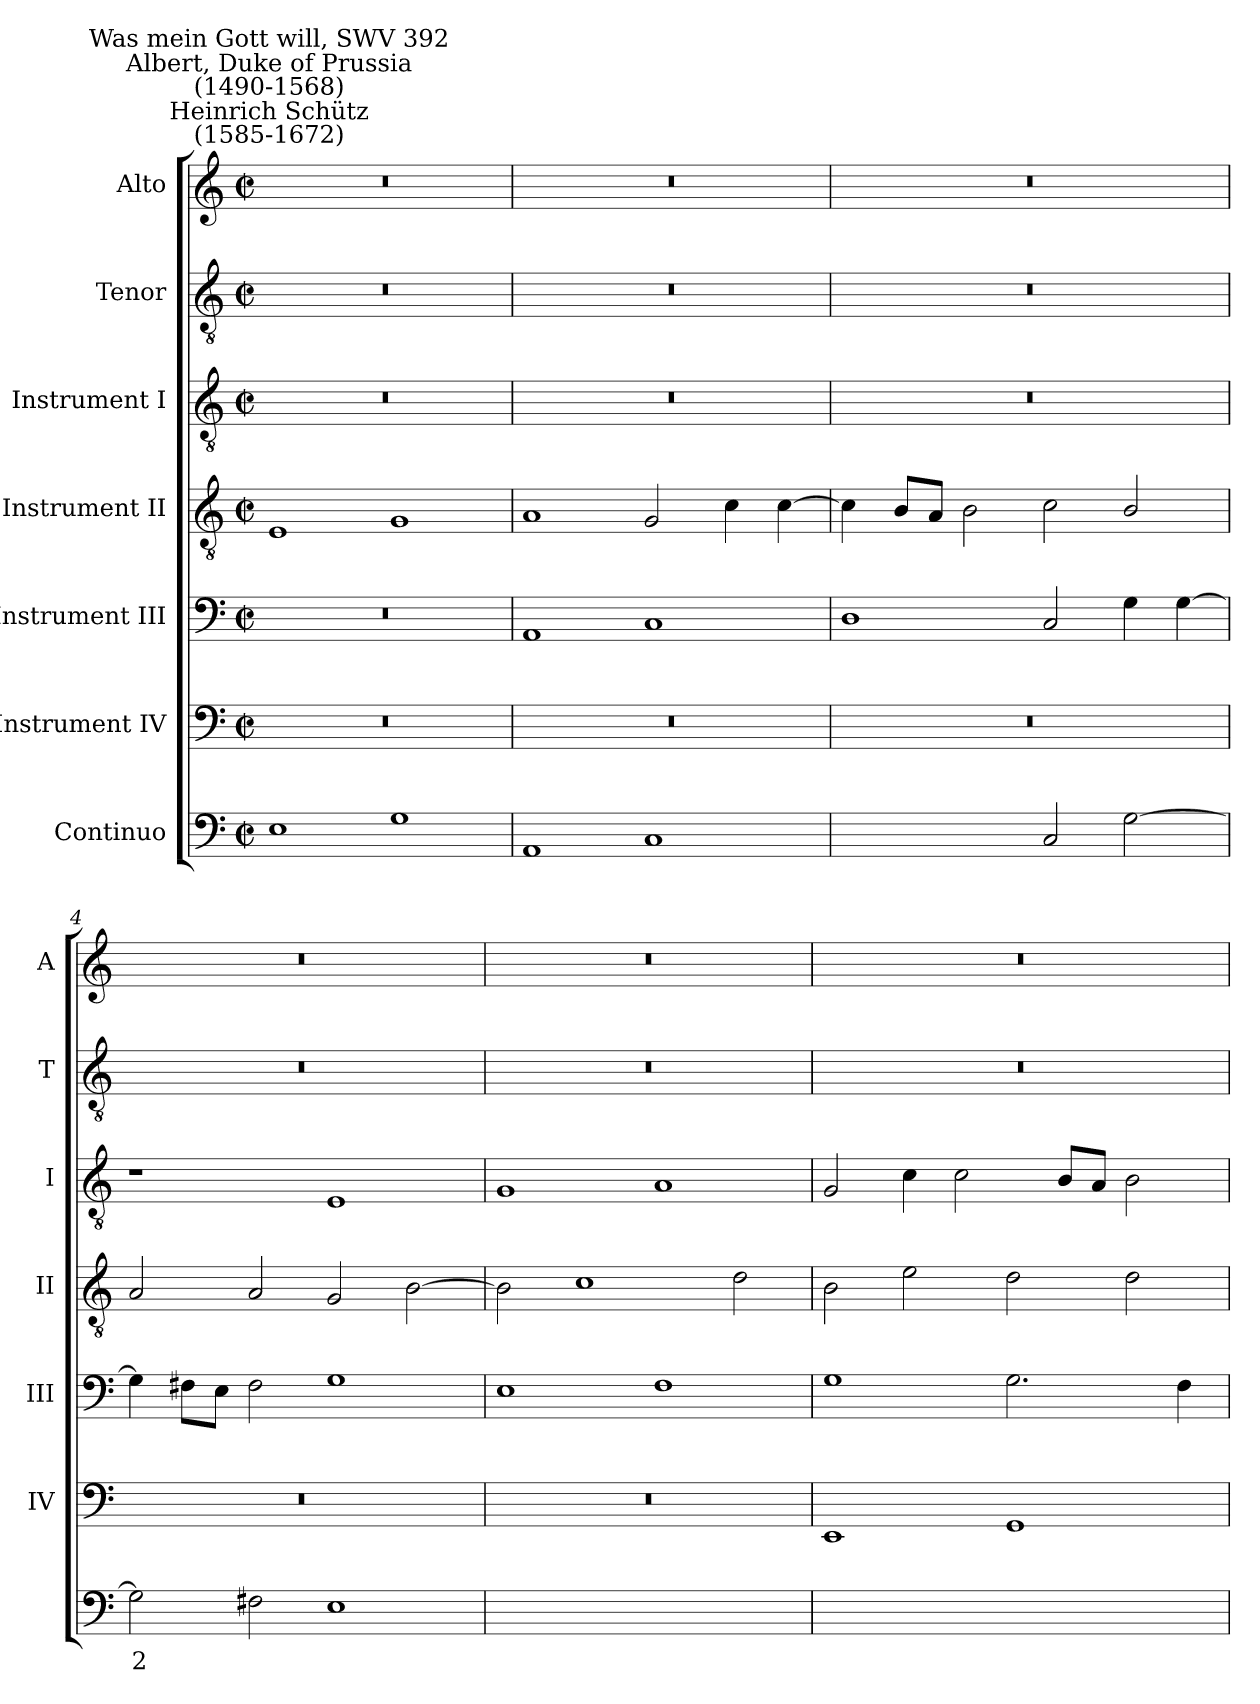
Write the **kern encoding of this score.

**kern	**text	**kern	**kern	**kern	**kern	**kern	**kern
*part7	*part7	*part6	*part5	*part4	*part3	*part2	*part1
*staff7	*staff7	*staff6	*staff5	*staff4	*staff3	*staff2	*staff1
*I"Continuo	*	*I"Instrument IV	*I"Instrument III	*I"Instrument II	*I"Instrument I	*I"Tenor	*I"Alto
*	*	*I'IV	*I'III	*I'II	*I'I	*I'T	*I'A
*clefF4	*	*clefF4	*clefF4	*clefGv2	*clefGv2	*clefGv2	*clefG2
*k[]	*	*k[]	*k[]	*k[]	*k[]	*k[]	*k[]
*C:	*	*C:	*C:	*C:	*C:	*C:	*C:
*M4/2	*	*M4/2	*M4/2	*M4/2	*M4/2	*M4/2	*M4/2
*met(c|)	*	*met(c|)	*met(c|)	*met(c|)	*met(c|)	*met(c|)	*met(c|)
=1	=1	=1	=1	=1	=1	=1	=1
!	!	!	!	!	!	!	!LO:TX:a:cj:t=Heinrich Schütz\n(1585-1672)
!	!	!	!	!	!	!	!LO:TX:a:cj:t=Albert, Duke of Prussia\n(1490-1568)
!	!	!	!	!	!	!	!LO:TX:a:cj:t=Was mein Gott will, SWV 392
1E	.	0r	0r	1E	0r	0r	0r
1G	.	.	.	1G	.	.	.
=2	=2	=2	=2	=2	=2	=2	=2
1AA	.	0r	1AA	1A	0r	0r	0r
1C	.	.	1C	2G	.	.	.
.	.	.	.	4c	.	.	.
.	.	.	.	[4c	.	.	.
=3	=3	=3	=3	=3	=3	=3	=3
!	!LO:LY:b	!	!	!	!	!	!
[2Dyy	7	0r	1D	4c]	0r	0r	0r
.	.	.	.	8BL	.	.	.
.	.	.	.	8AJ	.	.	.
!	!LO:LY:b	!	!	!	!	!	!
2Dyy]	6	.	.	2B	.	.	.
2C	.	.	2C	2c	.	.	.
[2G	.	.	4G	2B/	.	.	.
.	.	.	[4G	.	.	.	.
=4	=4	=4	=4	=4	=4	=4	=4
!	!LO:LY:b	!	!	!	!	!	!
2G]	2	0r	4G]	2A	1r	0r	0r
.	.	.	8F#XL	.	.	.	.
.	.	.	8EJ	.	.	.	.
2F#X	.	.	2F#	2A	.	.	.
1E	.	.	1G	2G	1E	.	.
.	.	.	.	[2B	.	.	.
=5	=5	=5	=5	=5	=5	=5	=5
!	!LO:LY:b	!	!	!	!	!	!
[2Eyy	5	0r	1E	2B]	1G	0r	0r
!	!LO:LY:b	!	!	!	!	!	!
2Eyy]	6	.	.	1c	.	.	.
!	!LO:LY:b	!	!	!	!	!	!
[2Fyy	5	.	1F	.	1A	.	.
!	!LO:LY:b	!	!	!	!	!	!
2Fyy]	6	.	.	2d	.	.	.
=6	=6	=6	=6	=6	=6	=6	=6
!	!LO:LY:b	!	!	!	!	!	!
[2EEyy	5	1EE	1G	2B	2G	0r	0r
!	!LO:LY:b	!	!	!	!	!	!
2EEyy]	6	.	.	2e	4c	.	.
.	.	.	.	.	2c	.	.
!	!LO:LY:b	!	!	!	!	!	!
[2GGyy	4	1GG	2.G	2d	.	.	.
.	.	.	.	.	8BL	.	.
.	.	.	.	.	8AJ	.	.
!	!LO:LY:b	!	!	!	!	!	!
2GGyy]	3	.	.	2d	2B	.	.
.	.	.	4F	.	.	.	.
=	=	=	=	=	=	=	=
*-	*-	*-	*-	*-	*-	*-	*-
